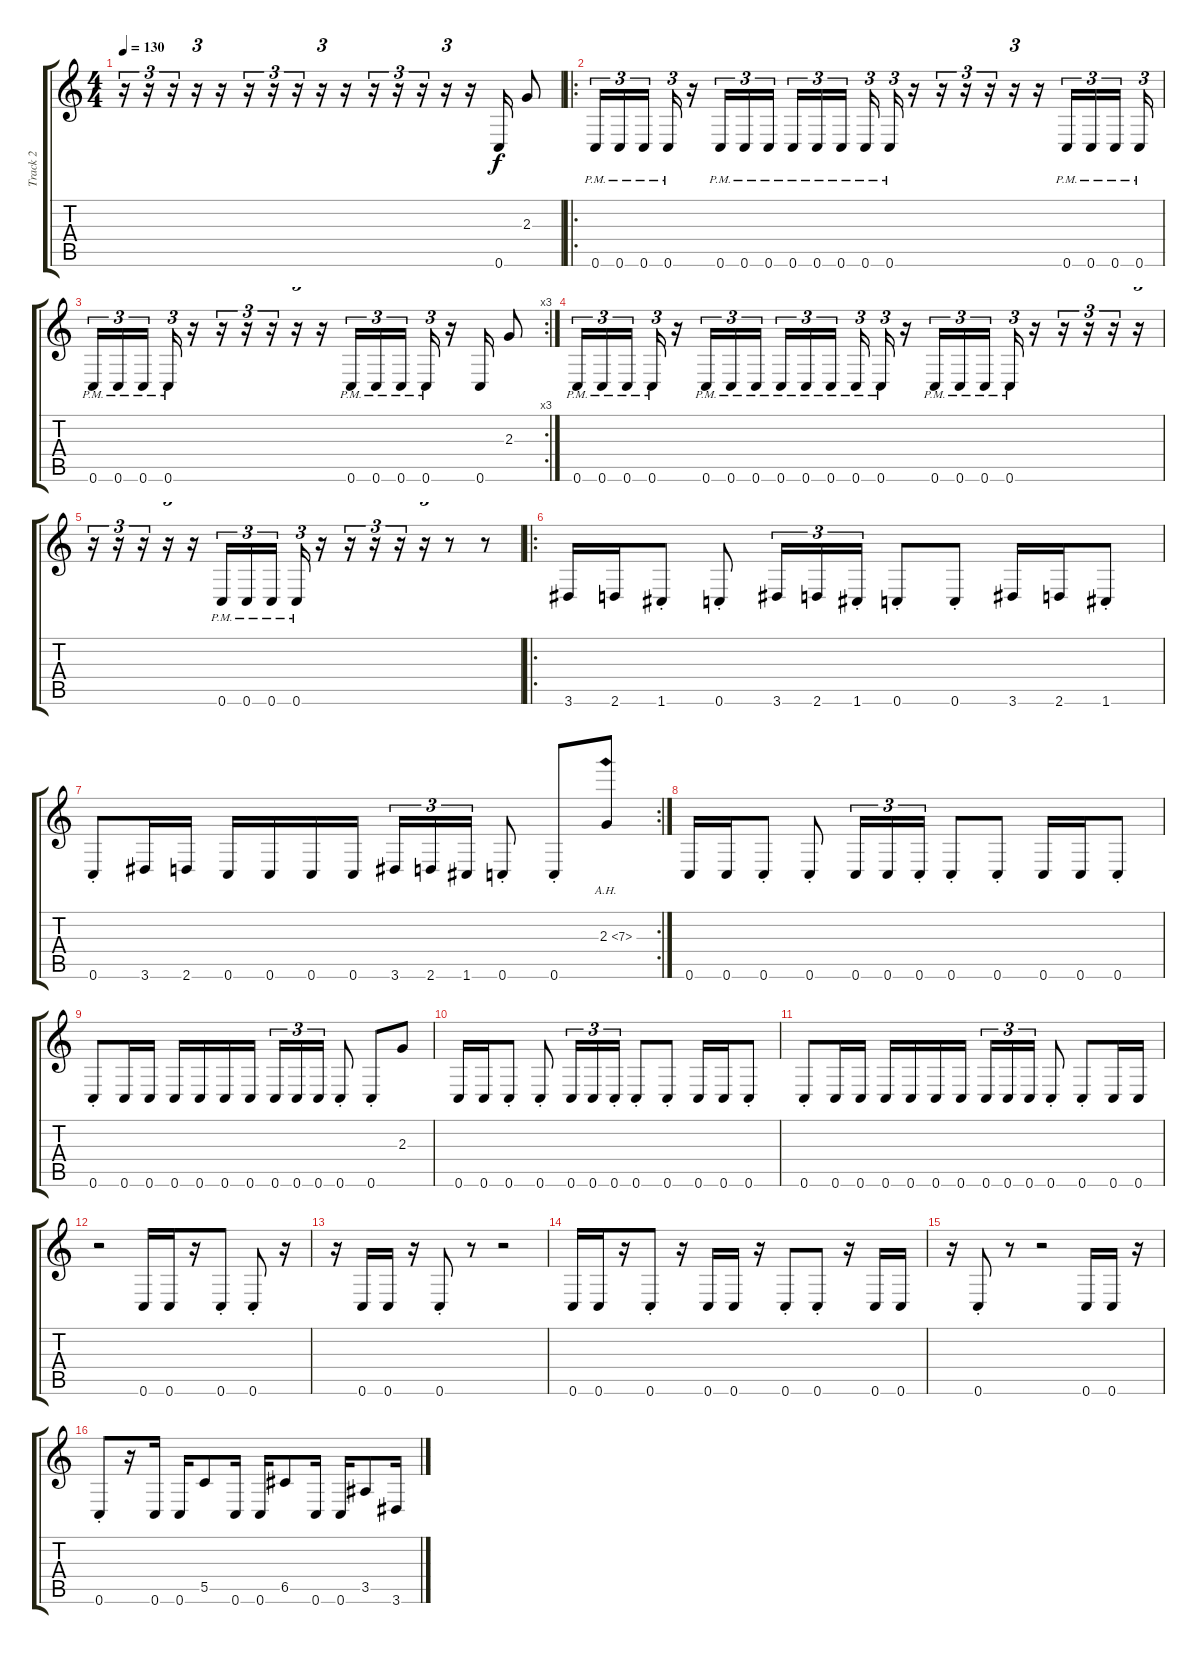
\track ("Track 2" "Track 2") {instrument overdrivenguitar}
\staff {score tabs}
\tuning (D4 A3 F3 C3 G2 C2) {hide}
\ts (4 4)
\tempo 130
\clef g2
\ks c
r.16{tu (3 2) dy f} r.16{tu (3 2)} r.16{tu (3 2)} r.16{tu (3 2)} r.16 r.16{tu (3 2)} r.16{tu (3 2)} r.16{tu (3 2)} r.16{tu (3 2)} r.16 r.16{tu (3 2)} r.16{tu (3 2)} r.16{tu (3 2)} r.16{tu (3 2)} r.16 0.6.16 2.3.8 |
\ro
0.6{pm}.16{tu (3 2)} 0.6{pm}.16{tu (3 2)} 0.6{pm}.16{tu (3 2) beam splitsecondary} 0.6{pm}.16{tu (3 2)} r.16 0.6{pm}.16{tu (3 2)} 0.6{pm}.16{tu (3 2)} 0.6{pm}.16{tu (3 2) beam splitsecondary} 0.6{pm}.16{tu (3 2)} 0.6{pm}.16{tu (3 2)} 0.6{pm}.16{tu (3 2) beam splitsecondary} 0.6{pm}.16{tu (3 2)} 0.6{pm}.16{tu (3 2)} r.16 r.16{tu (3 2)} r.16{tu (3 2)} r.16{tu (3 2)} r.16{tu (3 2)} r.16 0.6{pm}.16{tu (3 2)} 0.6{pm}.16{tu (3 2)} 0.6{pm}.16{tu (3 2) beam splitsecondary} 0.6{pm}.16{tu (3 2)} |
\rc 3
0.6{pm}.16{tu (3 2)} 0.6{pm}.16{tu (3 2)} 0.6{pm}.16{tu (3 2) beam splitsecondary} 0.6{pm}.16{tu (3 2)} r.16 r.16{tu (3 2)} r.16{tu (3 2)} r.16{tu (3 2)} r.16{tu (3 2)} r.16 0.6{pm}.16{tu (3 2)} 0.6{pm}.16{tu (3 2)} 0.6{pm}.16{tu (3 2) beam splitsecondary} 0.6{pm}.16{tu (3 2)} r.16 0.6.16 2.3.8 |
0.6{pm}.16{tu (3 2)} 0.6{pm}.16{tu (3 2)} 0.6{pm}.16{tu (3 2) beam splitsecondary} 0.6{pm}.16{tu (3 2)} r.16 0.6{pm}.16{tu (3 2)} 0.6{pm}.16{tu (3 2)} 0.6{pm}.16{tu (3 2) beam splitsecondary} 0.6{pm}.16{tu (3 2)} 0.6{pm}.16{tu (3 2)} 0.6{pm}.16{tu (3 2) beam splitsecondary} 0.6{pm}.16{tu (3 2)} 0.6{pm}.16{tu (3 2)} r.16 0.6{pm}.16{tu (3 2)} 0.6{pm}.16{tu (3 2)} 0.6{pm}.16{tu (3 2)} 0.6{pm}.16{tu (3 2)} r.16 r.16{tu (3 2)} r.16{tu (3 2)} r.16{tu (3 2)} r.16{tu (3 2)} |
r.16{tu (3 2)} r.16{tu (3 2)} r.16{tu (3 2)} r.16{tu (3 2)} r.16 0.6{pm}.16{tu (3 2)} 0.6{pm}.16{tu (3 2)} 0.6{pm}.16{tu (3 2) beam splitsecondary} 0.6{pm}.16{tu (3 2)} r.16 r.16{tu (3 2)} r.16{tu (3 2)} r.16{tu (3 2)} r.16{tu (3 2)} r.8 r.8 |
\ro
3.6.16 2.6.16 1.6{st}.8 0.6{st}.8 3.6.16{tu (3 2)} 2.6.16{tu (3 2)} 1.6{st}.16{tu (3 2)} 0.6{st}.8 0.6{st}.8 3.6.16 2.6.16 1.6{st}.8 |
\rc 2
0.6{st}.8 3.6.16 2.6.16 0.6.16 0.6.16 0.6.16 0.6.16 3.6.16{tu (3 2)} 2.6.16{tu (3 2)} 1.6.16{tu (3 2)} 0.6{st}.8 0.6{st}.8 2.3{ah 5}.8 |
0.6.16 0.6.16 0.6{st}.8 0.6{st}.8 0.6.16{tu (3 2)} 0.6.16{tu (3 2)} 0.6{st}.16{tu (3 2)} 0.6{st}.8 0.6{st}.8 0.6.16 0.6.16 0.6{st}.8 |
0.6{st}.8 0.6.16 0.6.16 0.6.16 0.6.16 0.6.16 0.6.16 0.6.16{tu (3 2)} 0.6.16{tu (3 2)} 0.6.16{tu (3 2)} 0.6{st}.8 0.6{st}.8 2.3.8 |
0.6.16 0.6.16 0.6{st}.8 0.6{st}.8 0.6.16{tu (3 2)} 0.6.16{tu (3 2)} 0.6{st}.16{tu (3 2)} 0.6{st}.8 0.6{st}.8 0.6.16 0.6.16 0.6{st}.8 |
0.6{st}.8 0.6.16 0.6.16 0.6.16 0.6.16 0.6.16 0.6.16 0.6.16{tu (3 2)} 0.6.16{tu (3 2)} 0.6.16{tu (3 2)} 0.6{st}.8 0.6{st}.8 0.6.16 0.6.16 |
r.2 0.6.16 0.6.16 r.16 0.6{st}.8 0.6{st}.8 r.16 |
r.16 0.6.16 0.6.16 r.16 0.6{st}.8 r.8 r.2 |
0.6.16 0.6.16 r.16 0.6{st}.8 r.16 0.6.16 0.6.16 r.16 0.6{st}.8 0.6{st}.8 r.16 0.6.16 0.6.16 |
r.16 0.6{st}.8 r.8 r.2 0.6.16 0.6.16 r.16 |
0.6{st}.8 r.16 0.6.16 0.6.16 5.5.8 0.6.16 0.6.16 6.5.8 0.6.16 0.6.16 3.5.8 3.6.16
